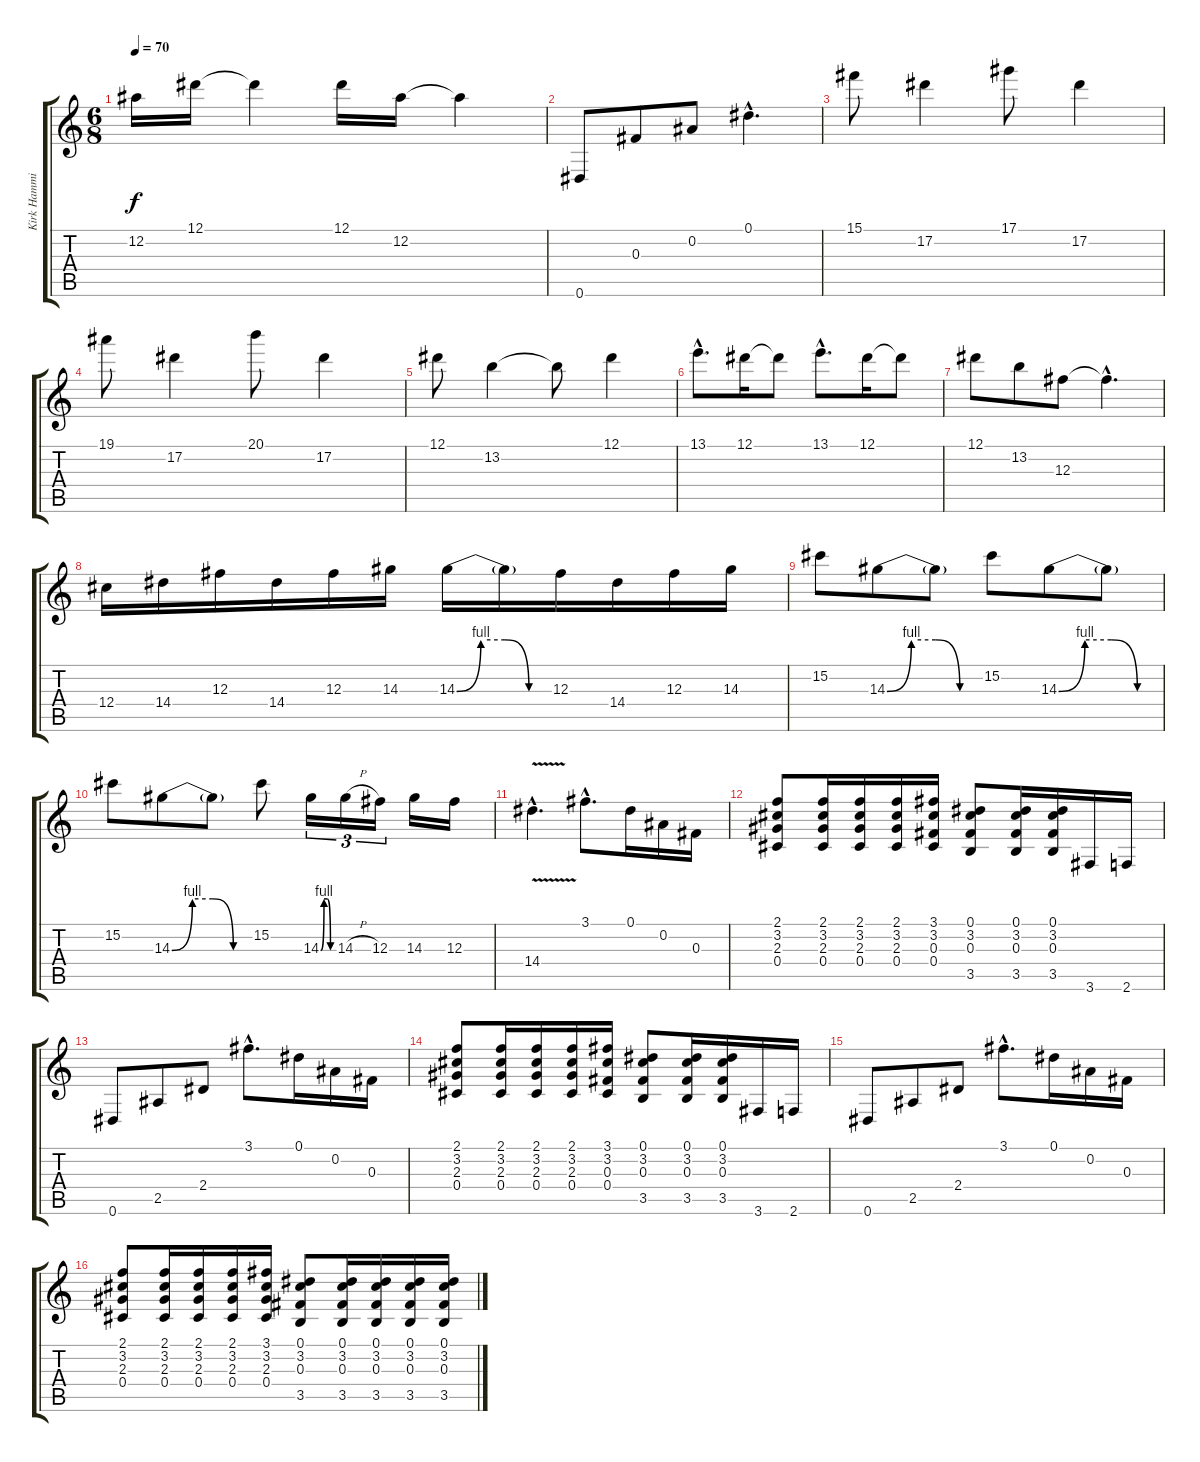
\track ("Kirk Hammit" "Kirk Hammi") {instrument electricguitarclean}
\staff {score tabs}
\tuning (Eb4 Bb3 Gb3 Db3 Ab2 Eb2) {hide}
\ts (6 8)
\tempo 70
\clef g2
\ks c
12.2.16{dy f} 12.1.16 12.1{t}.4 12.1.16 12.2.16 12.2{t}.4 |
0.6.8 0.3.8 0.2.8 0.1{hac}.4{d} |
15.1.8 17.2.4 17.1.8 17.2.4 |
19.1.8 17.2.4 20.1.8 17.2.4 |
12.1.8 13.2.4 13.2{t}.8 12.1.4 |
13.1{hac}.8{d} 12.1.16 12.1{t}.8 13.1{hac}.8{d} 12.1.16 12.1{t}.8 |
12.1.8 13.2.8 12.3.8 12.3{hac t}.4{d} |
12.4.16 14.4.16 12.3.16 14.4.16 12.3.16 14.3.16 14.3{be (custom 0 0 15 4 30 4 45 0 60 0)}.16 14.3{t}.16 12.3.16 14.4.16 12.3.16 14.3.16 |
15.2.8 14.3{be (custom 0 0 15 4 30 4 45 0 60 0)}.8 14.3{t}.8 15.2.8 14.3{be (custom 0 0 15 4 30 4 45 0 60 0)}.8 14.3{t}.8 |
15.2.8 14.3{be (custom 0 0 15 4 30 4 45 0 60 0)}.8 14.3{t}.8 15.2.8 14.3{be (custom 0 0 15 4 30 4 45 0 60 0)}.16{tu (3 2)} 14.3{h}.16{tu (3 2)} 12.3.16{tu (3 2)} 14.3.16 12.3.16 |
14.4{v hac}.4{d} 3.1{hac}.8{d} 0.1.16 0.2.16 0.3.16 |
(2.1 3.2 2.3 0.4).8 (2.1 3.2 2.3 0.4).16 (2.1 3.2 2.3 0.4).16 (2.1 3.2 2.3 0.4).16 (3.1 3.2 0.3 0.4).16 (0.1 3.2 0.3 3.5).8 (0.1 3.2 0.3 3.5).16 (0.1 3.2 0.3 3.5).16 3.6.16 2.6.16 |
0.6.8 2.5.8 2.4.8 3.1{hac}.8{d} 0.1.16 0.2.16 0.3.16 |
(2.1 3.2 2.3 0.4).8 (2.1 3.2 2.3 0.4).16 (2.1 3.2 2.3 0.4).16 (2.1 3.2 2.3 0.4).16 (3.1 3.2 0.3 0.4).16 (0.1 3.2 0.3 3.5).8 (0.1 3.2 0.3 3.5).16 (0.1 3.2 0.3 3.5).16 3.6.16 2.6.16 |
0.6.8 2.5.8 2.4.8 3.1{hac}.8{d} 0.1.16 0.2.16 0.3.16 |
(2.1 3.2 2.3 0.4).8 (2.1 3.2 2.3 0.4).16 (2.1 3.2 2.3 0.4).16 (2.1 3.2 2.3 0.4).16 (3.1 3.2 2.3 0.4).16 (0.1 3.2 0.3 3.5).8 (0.1 3.2 0.3 3.5).16 (0.1 3.2 0.3 3.5).16 (0.1 3.2 0.3 3.5).16 (0.1 3.2 0.3 3.5).16
